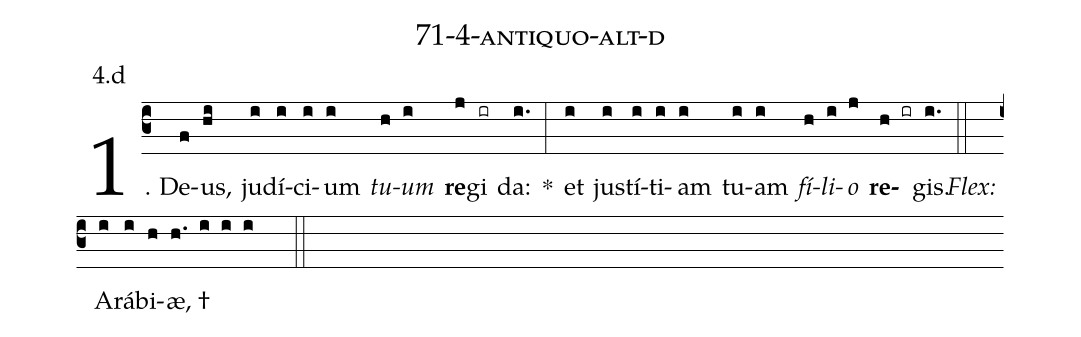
name: 71-4-antiquo-alt-d;
annotation: 4.d;
%%
(c3)1. De(f)us,(hi) ju(i)dí(i)ci(i)um(i) <i>tu</i>(h)<i>um</i>(i) <b>re</b>(j)gi(ir) da:(i.) *(:) et(i) jus(i)tí(i)ti(i)am(i) tu(i)am(i) <i>fí</i>(h)<i>li</i>(i)<i>o</i>(j) <b>re</b>(h ir)gis.(i.) (::)
<i>Flex:</i>()  A(i)rá(i)bi(h)æ, †(h. i i i  ::)
